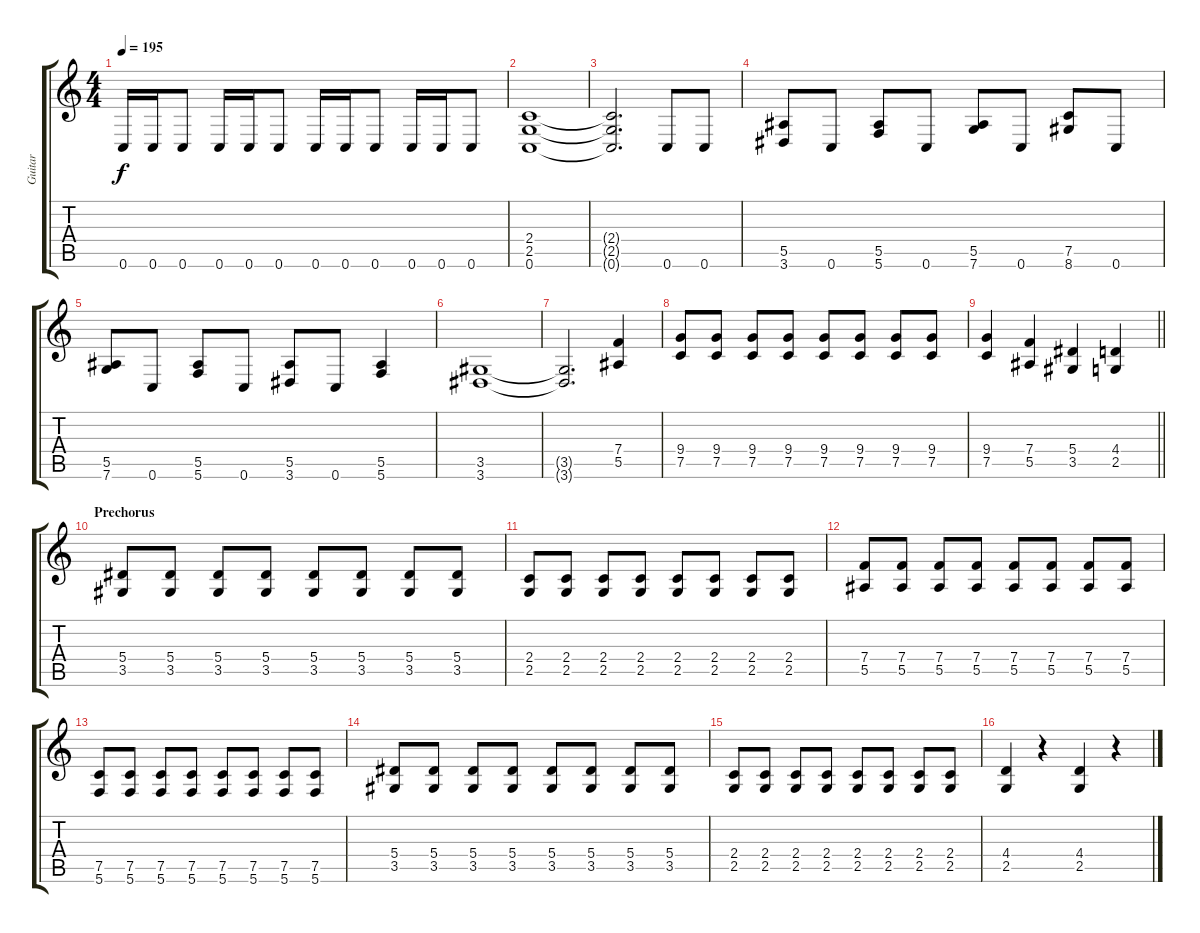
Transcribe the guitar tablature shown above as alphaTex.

\track ("Guitar" "Guitar") {instrument distortionguitar}
\staff {score tabs}
\tuning (C4 G3 Eb3 Bb2 F2 C2) {hide}
\ts (4 4)
\tempo 195
\clef g2
\ks c
0.6.16{dy f} 0.6.16 0.6.8 0.6.16 0.6.16 0.6.8 0.6.16 0.6.16 0.6.8 0.6.16 0.6.16 0.6.8 |
(2.4 2.5 0.6).1 |
(2.4{t} 2.5{t} 0.6{t}).2{d} 0.6.8 0.6.8 |
(5.5 3.6).8 0.6.8 (5.5 5.6).8 0.6.8 (5.5 7.6).8 0.6.8 (7.5 8.6).8 0.6.8 |
(5.5 7.6).8 0.6.8 (5.5 5.6).8 0.6.8 (5.5 3.6).8 0.6.8 (5.5 5.6).4 |
(3.5 3.6).1 |
(3.5{t} 3.6{t}).2{d} (7.4 5.5).4 |
(9.4 7.5).8 (9.4 7.5).8 (9.4 7.5).8 (9.4 7.5).8 (9.4 7.5).8 (9.4 7.5).8 (9.4 7.5).8 (9.4 7.5).8 |
\barLineRight lightlight
(9.4 7.5).4 (7.4 5.5).4 (5.4 3.5).4 (4.4 2.5).4 |
\section ("" "Prechorus")
(5.4 3.5).8 (5.4 3.5).8 (5.4 3.5).8 (5.4 3.5).8 (5.4 3.5).8 (5.4 3.5).8 (5.4 3.5).8 (5.4 3.5).8 |
(2.4 2.5).8 (2.4 2.5).8 (2.4 2.5).8 (2.4 2.5).8 (2.4 2.5).8 (2.4 2.5).8 (2.4 2.5).8 (2.4 2.5).8 |
(7.4 5.5).8 (7.4 5.5).8 (7.4 5.5).8 (7.4 5.5).8 (7.4 5.5).8 (7.4 5.5).8 (7.4 5.5).8 (7.4 5.5).8 |
(7.5 5.6).8 (7.5 5.6).8 (7.5 5.6).8 (7.5 5.6).8 (7.5 5.6).8 (7.5 5.6).8 (7.5 5.6).8 (7.5 5.6).8 |
(5.4 3.5).8 (5.4 3.5).8 (5.4 3.5).8 (5.4 3.5).8 (5.4 3.5).8 (5.4 3.5).8 (5.4 3.5).8 (5.4 3.5).8 |
(2.4 2.5).8 (2.4 2.5).8 (2.4 2.5).8 (2.4 2.5).8 (2.4 2.5).8 (2.4 2.5).8 (2.4 2.5).8 (2.4 2.5).8 |
(4.4 2.5).4 r.4 (4.4 2.5).4 r.4
